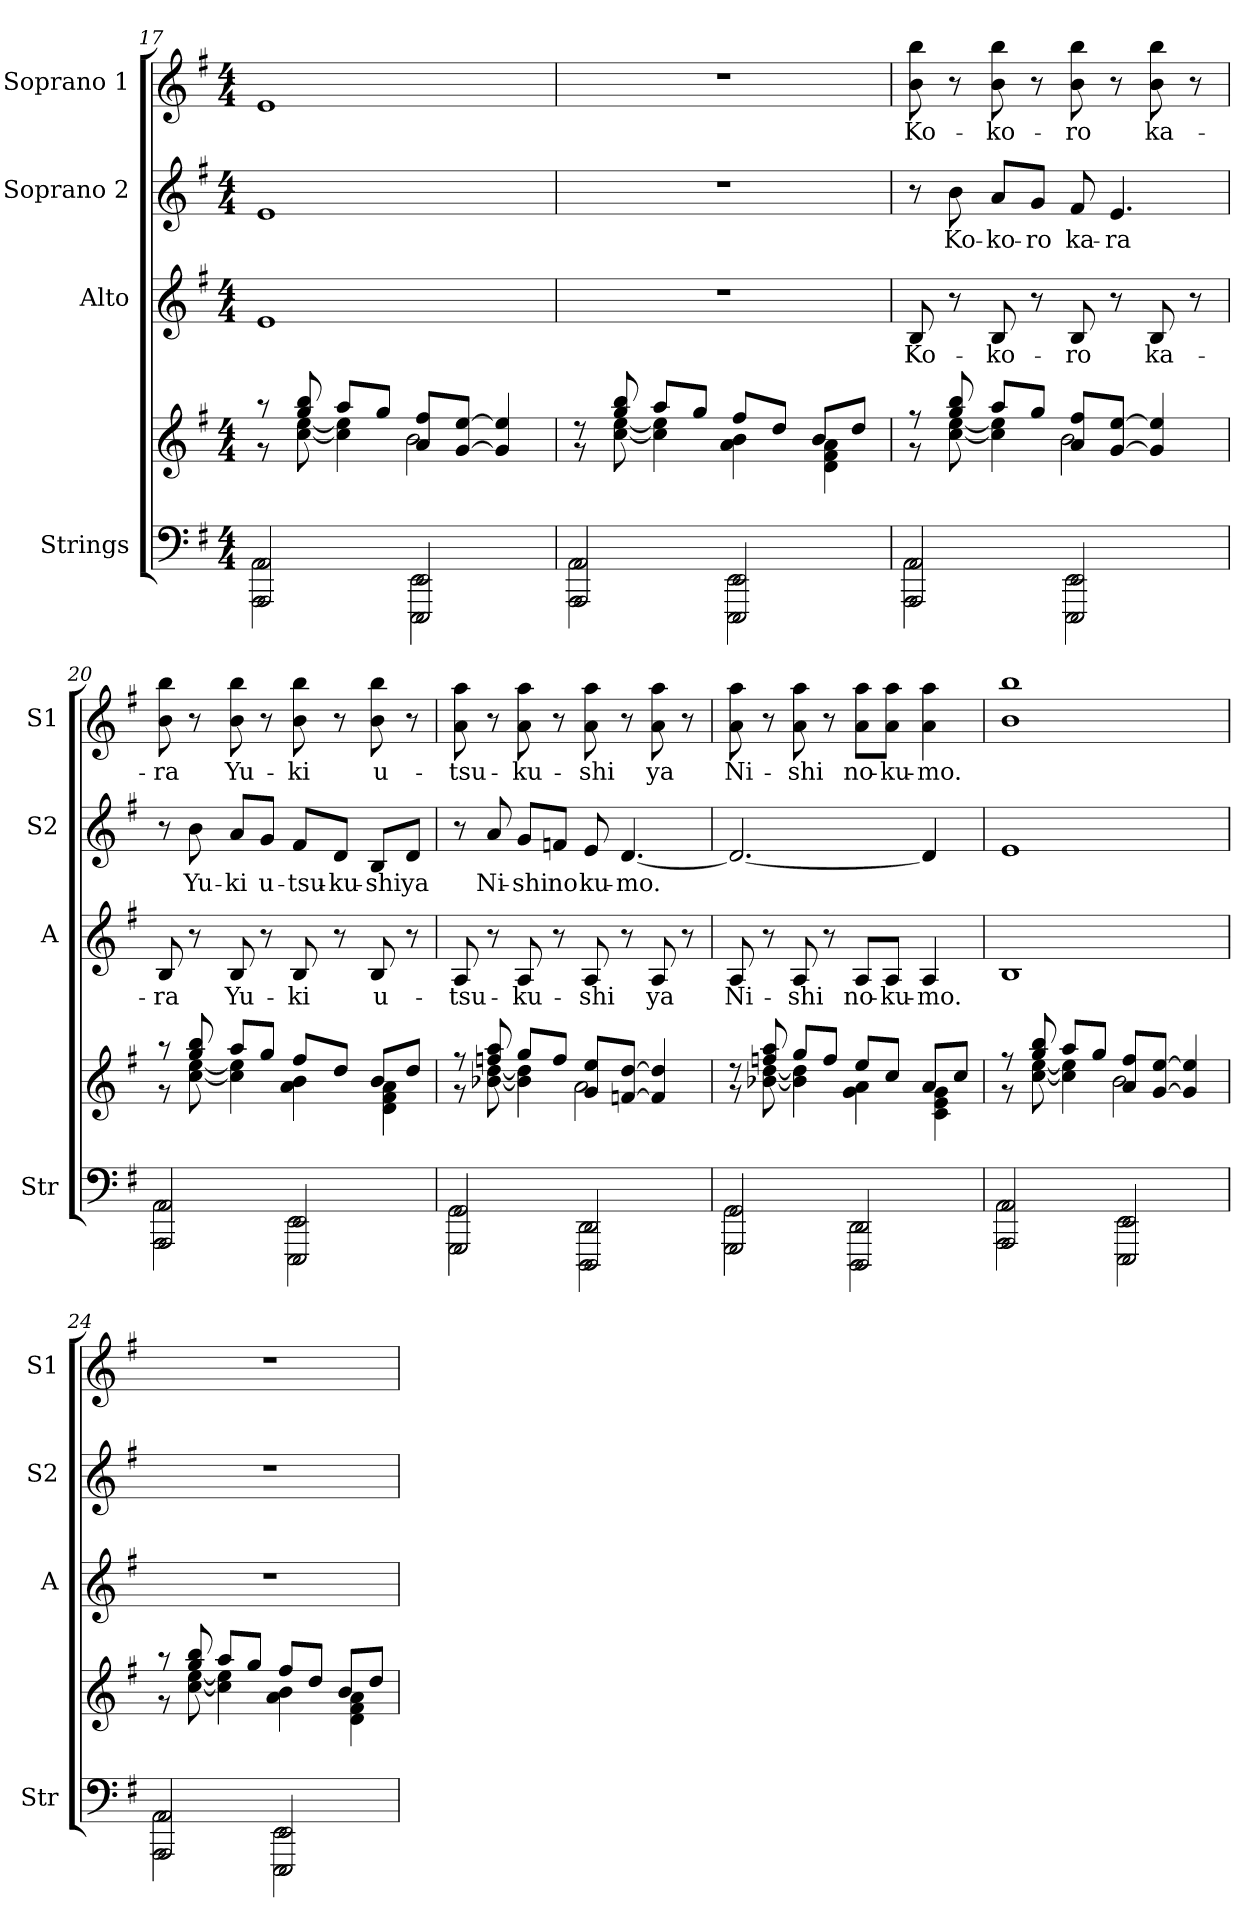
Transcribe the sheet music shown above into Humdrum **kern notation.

**kern	**kern	**kern	**text	**kern	**text	**kern	**text
*part4	*part4	*part3	*part3	*part2	*part2	*part1	*part1
*staff5	*staff4	*staff3	*staff3	*staff2	*staff2	*staff1	*staff1
*I"Strings	*	*I"Alto	*	*I"Soprano 2	*	*I"Soprano 1	*
*I'Str	*	*I'A	*	*I'S2	*	*I'S1	*
*clefF4	*clefG2	*clefG2	*	*clefG2	*	*clefG2	*
*k[f#]	*k[f#]	*k[f#]	*	*k[f#]	*	*k[f#]	*
*M4/4	*M4/4	*M4/4	*	*M4/4	*	*M4/4	*
=17	=17	=17	=17	=17	=17	=17	=17
*^	*^	*	*	*	*	*	*
2AAA/ 2AA/	2AAA\ 2AA\	8r	8r	1e	.	1e	.	1e	.
.	.	8gg/ 8bb/	[8cc\ [8ee\	.	.	.	.	.	.
.	.	8aa/L	4cc\] 4ee\]	.	.	.	.	.	.
.	.	8gg/J	.	.	.	.	.	.	.
2EEE/ 2EE/	2EEE\ 2EE\	8a/ 8ff#/L	2b\	.	.	.	.	.	.
.	.	[8g/ [8ee/J	.	.	.	.	.	.	.
.	.	4g/] 4ee/]	.	.	.	.	.	.	.
=18	=18	=18	=18	=18	=18	=18	=18	=18	=18
2AAA/ 2AA/	2AAA\ 2AA\	8r	8r	1r	.	1r	.	1r	.
.	.	8gg/ 8bb/	[8cc\ [8ee\	.	.	.	.	.	.
.	.	8aa/L	4cc\] 4ee\]	.	.	.	.	.	.
.	.	8gg/J	.	.	.	.	.	.	.
2EEE/ 2EE/	2EEE\ 2EE\	8ff#/L	4a\ 4b\	.	.	.	.	.	.
.	.	8dd/J	.	.	.	.	.	.	.
.	.	8b/L	4d\ 4f#\ 4a\	.	.	.	.	.	.
.	.	8dd/J	.	.	.	.	.	.	.
=19	=19	=19	=19	=19	=19	=19	=19	=19	=19
!	!	!	!	!	!LO:LY:b	!	!	!	!LO:LY:b
2AAA/ 2AA/	2AAA\ 2AA\	8r	8r	8B	Ko-	8r	.	8b 8bb	Ko-
!	!	!	!	!	!	!	!LO:LY:b	!	!
.	.	8gg/ 8bb/	[8cc\ [8ee\	8r	.	8b	Ko-	8r	.
!	!	!	!	!	!LO:LY:b	!	!LO:LY:b	!	!LO:LY:b
.	.	8aa/L	4cc\] 4ee\]	8B	-ko-	8aL	-ko-	8b 8bb	-ko-
!	!	!	!	!	!	!	!LO:LY:b	!	!
.	.	8gg/J	.	8r	.	8gJ	-ro	8r	.
!	!	!	!	!	!LO:LY:b	!	!LO:LY:b	!	!LO:LY:b
2EEE/ 2EE/	2EEE\ 2EE\	8a/ 8ff#/L	2b\	8B	-ro	8f#	ka-	8b 8bb	-ro
!	!	!	!	!	!	!	!LO:LY:b	!	!
.	.	[8g/ [8ee/J	.	8r	.	4.e	-ra	8r	.
!	!	!	!	!	!LO:LY:b	!	!	!	!LO:LY:b
.	.	4g/] 4ee/]	.	8B	ka-	.	.	8b 8bb	ka-
.	.	.	.	8r	.	.	.	8r	.
=20	=20	=20	=20	=20	=20	=20	=20	=20	=20
!	!	!	!	!	!LO:LY:b	!	!	!	!LO:LY:b
2AAA/ 2AA/	2AAA\ 2AA\	8r	8r	8B	-ra	8r	.	8b 8bb	-ra
!	!	!	!	!	!	!	!LO:LY:b	!	!
.	.	8gg/ 8bb/	[8cc\ [8ee\	8r	.	8b	Yu-	8r	.
!	!	!	!	!	!LO:LY:b	!	!LO:LY:b	!	!LO:LY:b
.	.	8aa/L	4cc\] 4ee\]	8B	Yu-	8aL	-ki	8b 8bb	Yu-
!	!	!	!	!	!	!	!LO:LY:b	!	!
.	.	8gg/J	.	8r	.	8gJ	u-	8r	.
!	!	!	!	!	!LO:LY:b	!	!LO:LY:b	!	!LO:LY:b
2EEE/ 2EE/	2EEE\ 2EE\	8ff#/L	4a\ 4b\	8B	-ki	8f#L	-tsu-	8b 8bb	-ki
!	!	!	!	!	!	!	!LO:LY:b	!	!
.	.	8dd/J	.	8r	.	8dJ	-ku-	8r	.
!	!	!	!	!	!LO:LY:b	!	!LO:LY:b	!	!LO:LY:b
.	.	8b/L	4d\ 4f#\ 4a\	8B	u-	8BL	-shi	8b 8bb	u-
!	!	!	!	!	!	!	!LO:LY:b	!	!
.	.	8dd/J	.	8r	.	8dJ	ya	8r	.
=21	=21	=21	=21	=21	=21	=21	=21	=21	=21
!	!	!	!	!	!LO:LY:b	!	!	!	!LO:LY:b
2GGG/ 2GG/	2GGG\ 2GG\	8r	8r	8A	-tsu-	8r	.	8a 8aa	-tsu-
!	!	!	!	!	!	!	!LO:LY:b	!	!
.	.	8ffn/ 8aa/	[8b-X\ [8dd\	8r	.	8a	Ni-	8r	.
!	!	!	!	!	!LO:LY:b	!	!LO:LY:b	!	!LO:LY:b
.	.	8gg/L	4b-\] 4dd\]	8A	-ku-	8gL	-shi	8a 8aa	-ku-
!	!	!	!	!	!	!	!LO:LY:b	!	!
.	.	8ff/J	.	8r	.	8fnJ	no	8r	.
!	!	!	!	!	!LO:LY:b	!	!LO:LY:b	!	!LO:LY:b
2DDD/ 2DD/	2DDD\ 2DD\	8g/ 8ee/L	2a\	8A	-shi	8e	ku-	8a 8aa	-shi
.	.	[8fn/ [8dd/J	.	8r	.	[4.d	-mo.	8r	.
!	!	!	!	!	!LO:LY:b	!	!	!	!LO:LY:b
.	.	4f/] 4dd/]	.	8A	ya	.	.	8a 8aa	ya
.	.	.	.	8r	.	.	.	8r	.
=22	=22	=22	=22	=22	=22	=22	=22	=22	=22
!	!	!	!	!	!LO:LY:b	!	!	!	!LO:LY:b
2GGG/ 2GG/	2GGG\ 2GG\	8r	8r	8A	Ni-	2.d_	.	8a 8aa	Ni-
.	.	8ffn/ 8aa/	[8b-X\ [8dd\	8r	.	.	.	8r	.
!	!	!	!	!	!LO:LY:b	!	!	!	!LO:LY:b
.	.	8gg/L	4b-\] 4dd\]	8A	-shi	.	.	8a 8aa	-shi
.	.	8ff/J	.	8r	.	.	.	8r	.
!	!	!	!	!	!LO:LY:b	!	!	!	!LO:LY:b
2DDD/ 2DD/	2DDD\ 2DD\	8ee/L	4g\ 4a\	8AL	no-	.	.	8a 8aaL	no-
!	!	!	!	!	!LO:LY:b	!	!	!	!LO:LY:b
.	.	8cc/J	.	8AJ	-ku-	.	.	8a 8aaJ	-ku-
.	.	8a/L	4c\ 4e\ 4g\	4A	-mo.	4d]	.	4a 4aa	-mo.
.	.	8cc/J	.	.	.	.	.	.	.
=23	=23	=23	=23	=23	=23	=23	=23	=23	=23
2AAA/ 2AA/	2AAA\ 2AA\	8r	8r	1B	.	1e	.	1b 1bb	.
.	.	8gg/ 8bb/	[8cc\ [8ee\	.	.	.	.	.	.
.	.	8aa/L	4cc\] 4ee\]	.	.	.	.	.	.
.	.	8gg/J	.	.	.	.	.	.	.
2EEE/ 2EE/	2EEE\ 2EE\	8a/ 8ff#/L	2b\	.	.	.	.	.	.
.	.	[8g/ [8ee/J	.	.	.	.	.	.	.
.	.	4g/] 4ee/]	.	.	.	.	.	.	.
=24	=24	=24	=24	=24	=24	=24	=24	=24	=24
2AAA/ 2AA/	2AAA\ 2AA\	8r	8r	1r	.	1r	.	1r	.
.	.	8gg/ 8bb/	[8cc\ [8ee\	.	.	.	.	.	.
.	.	8aa/L	4cc\] 4ee\]	.	.	.	.	.	.
.	.	8gg/J	.	.	.	.	.	.	.
2EEE/ 2EE/	2EEE\ 2EE\	8ff#/L	4a\ 4b\	.	.	.	.	.	.
.	.	8dd/J	.	.	.	.	.	.	.
.	.	8b/L	4d\ 4f#\ 4a\	.	.	.	.	.	.
.	.	8dd/J	.	.	.	.	.	.	.
*v	*v	*	*	*	*	*	*	*	*
*	*v	*v	*	*	*	*	*	*
=	=	=	=	=	=	=	=
*-	*-	*-	*-	*-	*-	*-	*-
